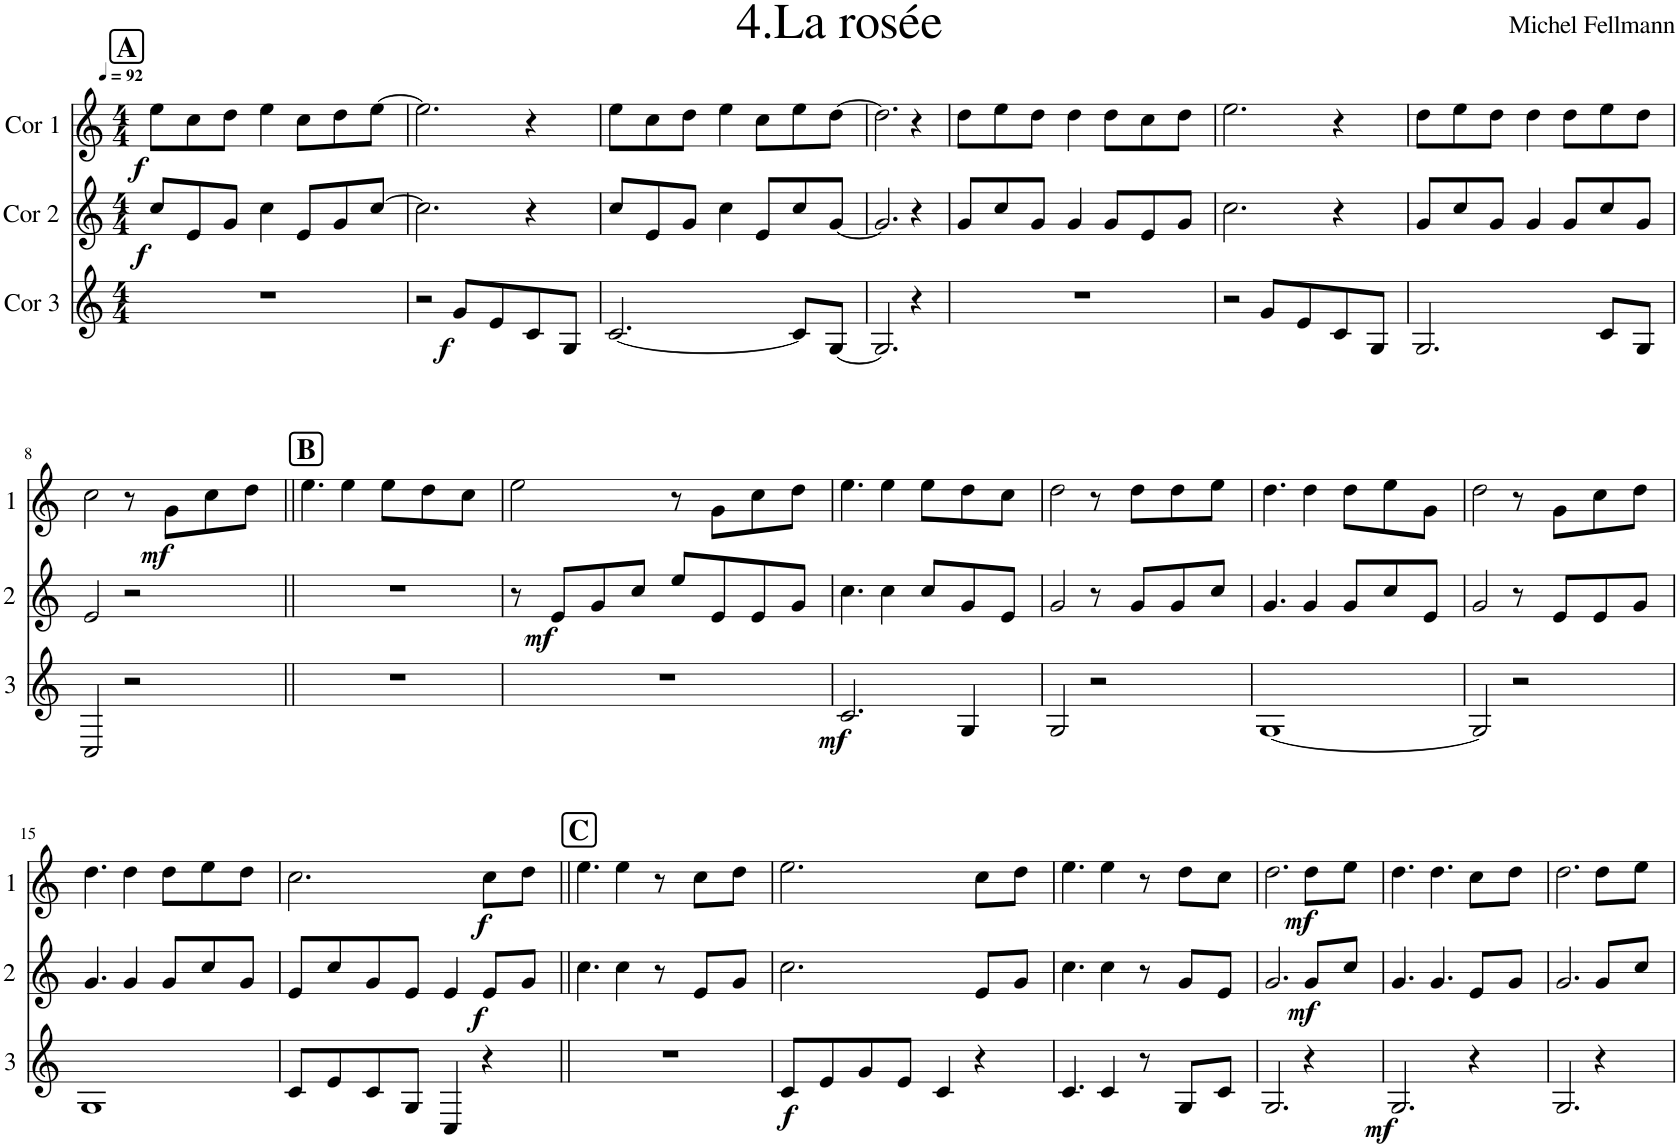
**kern	**dynam	**kern	**dynam	**kern	**dynam
*part3	*part3	*part2	*part2	*part1	*part1
*staff3	*staff3	*staff2	*staff2	*staff1	*staff1
*I"Cor 3	*	*I"Cor 2	*	*I"Cor 1	*
*clefG2	*	*clefG2	*	*clefG2	*
*Trd4c7	*	*Trd4c7	*	*Trd4c7	*
*k[]	*	*k[]	*	*k[]	*
*M4/4	*	*M4/4	*	*M4/4	*
*MM92	*	*MM92	*	*MM92	*
!!LO:REH:place=s1:a:B:cj:fs=14:t=A
=1	=1	=1	=1	=1	=1
!	!	!	!LO:DY:b	!	!LO:DY:b
1r	.	8cc/L	f	8ee\L	f
.	.	8e/	.	8cc\	.
.	.	8g/J	.	8dd\J	.
.	.	4cc\	.	4ee\	.
.	.	8e/L	.	8cc\L	.
.	.	8g/	.	8dd\	.
.	.	[8cc/J	.	[8ee\J	.
=2	=2	=2	=2	=2	=2
2r	.	2.cc\]	.	2.ee\]	.
!	!LO:DY:b	!	!	!	!
8g/L	f	.	.	.	.
8e/	.	.	.	.	.
8c/	.	4r	.	4r	.
8G/J	.	.	.	.	.
=3	=3	=3	=3	=3	=3
[2.c/	.	8cc/L	.	8ee\L	.
.	.	8e/	.	8cc\	.
.	.	8g/J	.	8dd\J	.
.	.	4cc\	.	4ee\	.
.	.	8e/L	.	8cc\L	.
8c/L]	.	8cc/	.	8ee\	.
[8G/J	.	[8g/J	.	[8dd\J	.
=4	=4	=4	=4	=4	=4
2.G/]	.	2.g/]	.	2.dd\]	.
4r	.	4r	.	4r	.
=5	=5	=5	=5	=5	=5
1r	.	8g/L	.	8dd\L	.
.	.	8cc/	.	8ee\	.
.	.	8g/J	.	8dd\J	.
.	.	4g/	.	4dd\	.
.	.	8g/L	.	8dd\L	.
.	.	8e/	.	8cc\	.
.	.	8g/J	.	8dd\J	.
=6	=6	=6	=6	=6	=6
2r	.	2.cc\	.	2.ee\	.
8g/L	.	.	.	.	.
8e/	.	.	.	.	.
8c/	.	4r	.	4r	.
8G/J	.	.	.	.	.
=7	=7	=7	=7	=7	=7
2.G/	.	8g/L	.	8dd\L	.
.	.	8cc/	.	8ee\	.
.	.	8g/J	.	8dd\J	.
.	.	4g/	.	4dd\	.
.	.	8g/L	.	8dd\L	.
8c/L	.	8cc/	.	8ee\	.
8G/J	.	8g/J	.	8dd\J	.
!!LO:LB:g=z
=8	=8	=8	=8	=8	=8
2C/	.	2e/	.	2cc\	.
2r	.	2r	.	8r	.
!	!	!	!	!	!LO:DY:b
.	.	.	.	8g\L	mf
.	.	.	.	8cc\	.
.	.	.	.	8dd\J	.
!!LO:REH:place=s1:a:B:cj:fs=14:t=B
=9||	=9||	=9||	=9||	=9||	=9||
1r	.	1r	.	4.ee\	.
.	.	.	.	4ee\	.
.	.	.	.	8ee\L	.
.	.	.	.	8dd\	.
.	.	.	.	8cc\J	.
=10	=10	=10	=10	=10	=10
1r	.	8r	.	2ee\	.
!	!	!	!LO:DY:b	!	!
.	.	8e/L	mf	.	.
.	.	8g/	.	.	.
.	.	8cc/J	.	.	.
.	.	8ee/L	.	8r	.
.	.	8e/	.	8g\L	.
.	.	8e/	.	8cc\	.
.	.	8g/J	.	8dd\J	.
=11	=11	=11	=11	=11	=11
!	!LO:DY:b	!	!	!	!
2.c/	mf	4.cc\	.	4.ee\	.
.	.	4cc\	.	4ee\	.
.	.	8cc/L	.	8ee\L	.
4G/	.	8g/	.	8dd\	.
.	.	8e/J	.	8cc\J	.
=12	=12	=12	=12	=12	=12
2G/	.	2g/	.	2dd\	.
2r	.	8r	.	8r	.
.	.	8g/L	.	8dd\L	.
.	.	8g/	.	8dd\	.
.	.	8cc/J	.	8ee\J	.
=13	=13	=13	=13	=13	=13
[1G	.	4.g/	.	4.dd\	.
.	.	4g/	.	4dd\	.
.	.	8g/L	.	8dd\L	.
.	.	8cc/	.	8ee\	.
.	.	8e/J	.	8g\J	.
=14	=14	=14	=14	=14	=14
2G/]	.	2g/	.	2dd\	.
2r	.	8r	.	8r	.
.	.	8e/L	.	8g\L	.
.	.	8e/	.	8cc\	.
.	.	8g/J	.	8dd\J	.
!!LO:LB:g=z
=15	=15	=15	=15	=15	=15
1G	.	4.g/	.	4.dd\	.
.	.	4g/	.	4dd\	.
.	.	8g/L	.	8dd\L	.
.	.	8cc/	.	8ee\	.
.	.	8g/J	.	8dd\J	.
=16	=16	=16	=16	=16	=16
8c/L	.	8e/L	.	2.cc\	.
8e/	.	8cc/	.	.	.
8c/	.	8g/	.	.	.
8G/J	.	8e/J	.	.	.
4C/	.	4e/	.	.	.
!	!	!	!LO:DY:b	!	!LO:DY:b
4r	.	8e/L	f	8cc\L	f
.	.	8g/J	.	8dd\J	.
!!LO:REH:place=s1:a:B:cj:fs=14:t=C
=17||	=17||	=17||	=17||	=17||	=17||
1r	.	4.cc\	.	4.ee\	.
.	.	4cc\	.	4ee\	.
.	.	8r	.	8r	.
.	.	8e/L	.	8cc\L	.
.	.	8g/J	.	8dd\J	.
=18	=18	=18	=18	=18	=18
!	!LO:DY:b	!	!	!	!
8c/L	f	2.cc\	.	2.ee\	.
8e/	.	.	.	.	.
8g/	.	.	.	.	.
8e/J	.	.	.	.	.
4c/	.	.	.	.	.
4r	.	8e/L	.	8cc\L	.
.	.	8g/J	.	8dd\J	.
=19	=19	=19	=19	=19	=19
4.c/	.	4.cc\	.	4.ee\	.
4c/	.	4cc\	.	4ee\	.
8r	.	8r	.	8r	.
8G/L	.	8g/L	.	8dd\L	.
8c/J	.	8e/J	.	8cc\J	.
=20	=20	=20	=20	=20	=20
2.G/	.	2.g/	.	2.dd\	.
!	!	!	!LO:DY:b	!	!LO:DY:b
4r	.	8g/L	mf	8dd\L	mf
.	.	8cc/J	.	8ee\J	.
=21	=21	=21	=21	=21	=21
!	!LO:DY:b	!	!	!	!
2.G/	mf	4.g/	.	4.dd\	.
.	.	4.g/	.	4.dd\	.
4r	.	8e/L	.	8cc\L	.
.	.	8g/J	.	8dd\J	.
=22	=22	=22	=22	=22	=22
2.G/	.	2.g/	.	2.dd\	.
4r	.	8g/L	.	8dd\L	.
.	.	8cc/J	.	8ee\J	.
=	=	=	=	=	=
*-	*-	*-	*-	*-	*-
